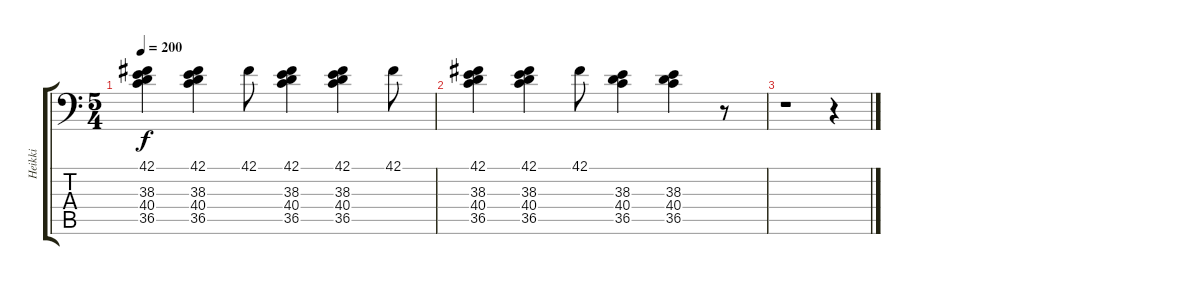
\track ("Heikki" "Heikki") {instrument acousticgrandpiano}
\staff {score tabs}
\tuning (C-1 C-1 C-1 C-1 C-1 C-1) {hide}
\ts (5 4)
\tempo 200
\clef f4
\ks c
(42.1 38.3 40.4 36.5).4{dy f} (42.1 38.3 40.4 36.5).4 42.1.8 (42.1 38.3 40.4 36.5).4 (42.1 38.3 40.4 36.5).4 42.1.8 |
(42.1 38.3 40.4 36.5).4 (42.1 38.3 40.4 36.5).4 42.1.8 (38.3 40.4 36.5).4 (38.3 40.4 36.5).4 r.8 |
r.1 r.4
